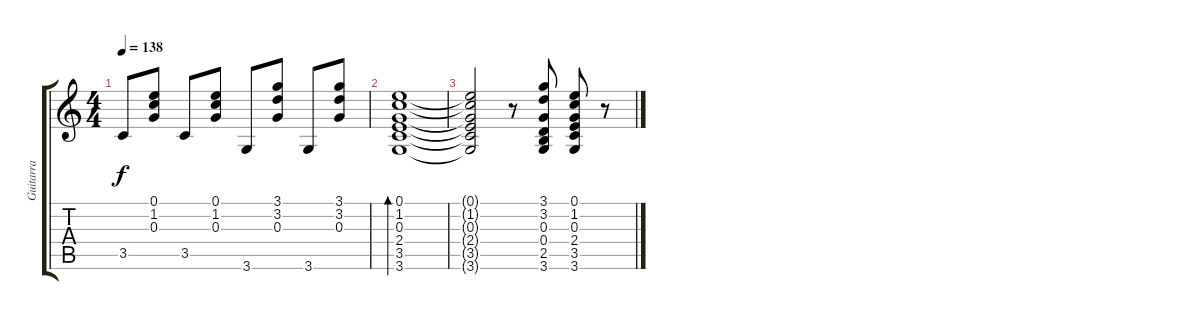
\track ("Guitarra" "Guitarra") {instrument acousticguitarnylon}
\staff {score tabs}
\tuning (E4 B3 G3 D3 A2 E2) {hide}
\ts (4 4)
\tempo 138
\clef g2
\ks c
3.5.8{dy f} (0.1 1.2 0.3).8 3.5.8 (0.1 1.2 0.3).8 3.6.8 (3.1 3.2 0.3).8 3.6.8 (3.1 3.2 0.3).8 |
(0.1 1.2 0.3 2.4 3.5 3.6).1{bd 240} |
(0.1{t} 1.2{t} 0.3{t} 2.4{t} 3.5{t} 3.6{t}).2 r.8 (3.1 3.2 0.3 0.4 2.5 3.6).8 (0.1 1.2 0.3 2.4 3.5 3.6).8 r.8
